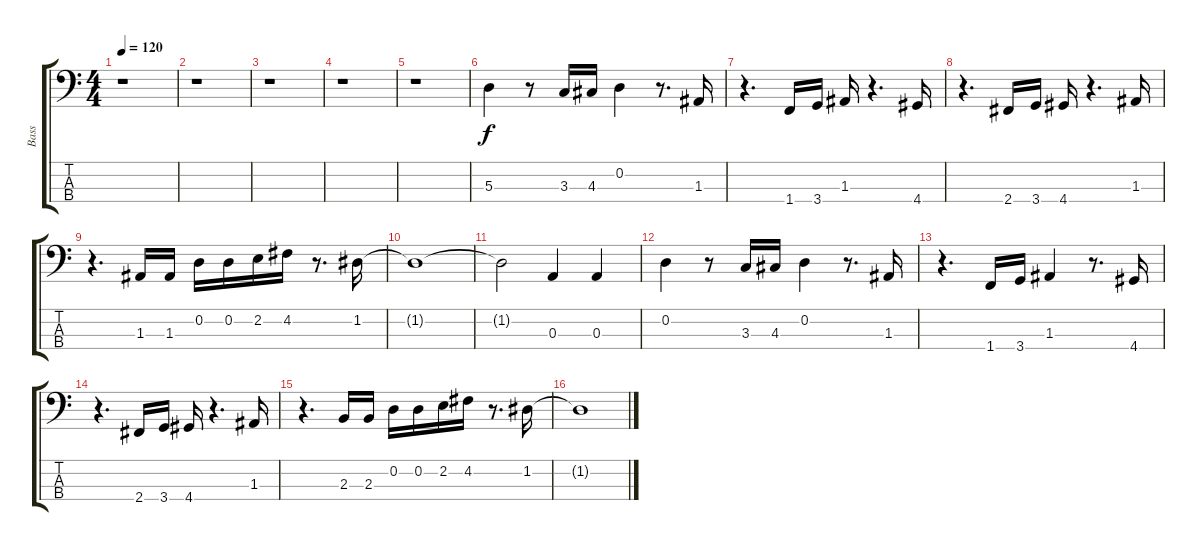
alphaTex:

\track ("Bass" "Bass") {instrument fretlessbass}
\staff {score tabs}
\tuning (G2 D2 A1 E1) {hide}
\ts (4 4)
\tempo 120
\clef f4
\ks c
r.1{dy f instrument fretlessbass} |
r.1 |
r.1 |
r.1 |
r.1 |
5.3.4 r.8 3.3.16 4.3.16 0.2.4 r.8{d} 1.3.16 |
r.4{d} 1.4.16 3.4.16 1.3.16 r.4{d} 4.4.16 |
r.4{d} 2.4.16 3.4.16 4.4.16 r.4{d} 1.3.16 |
r.4{d} 1.3.16 1.3.16 0.2.16 0.2.16 2.2.16 4.2.16 r.8{d} 1.2.16 |
1.2{t}.1 |
1.2{t}.2 0.3.4 0.3.4 |
0.2.4 r.8 3.3.16 4.3.16 0.2.4 r.8{d} 1.3.16 |
r.4{d} 1.4.16 3.4.16 1.3.4 r.8{d} 4.4.16 |
r.4{d} 2.4.16 3.4.16 4.4.16 r.4{d} 1.3.16 |
r.4{d} 2.3.16 2.3.16 0.2.16 0.2.16 2.2.16 4.2.16 r.8{d} 1.2.16 |
1.2{t}.1
